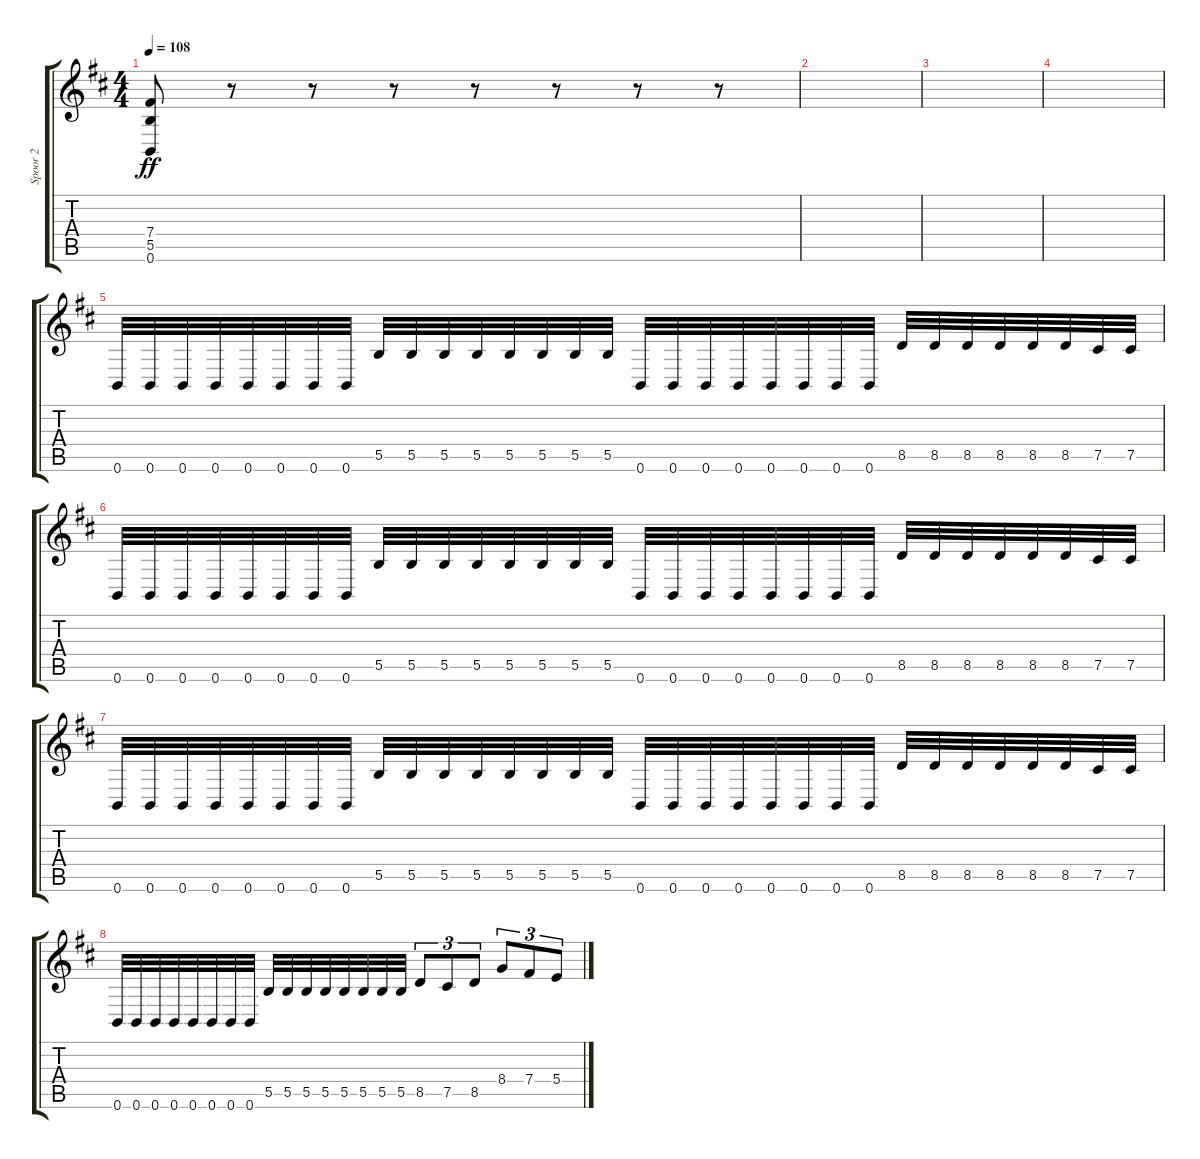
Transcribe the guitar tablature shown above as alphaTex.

\track ("Spoor 2" "Spoor 2") {instrument overdrivenguitar}
\staff {score tabs}
\tuning (Db4 Ab3 E3 B2 Gb2 B1) {hide}
\ts (4 4)
\tempo 108
\clef g2
\ks d
(7.4 5.5 0.6).8{dy ff} r.8 r.8 r.8 r.8 r.8 r.8 r.8 |
|
|
|
0.6.32 0.6.32 0.6.32 0.6.32 0.6.32 0.6.32 0.6.32 0.6.32 5.5.32 5.5.32 5.5.32 5.5.32 5.5.32 5.5.32 5.5.32 5.5.32 0.6.32 0.6.32 0.6.32 0.6.32 0.6.32 0.6.32 0.6.32 0.6.32 8.5.32 8.5.32 8.5.32 8.5.32 8.5.32 8.5.32 7.5.32 7.5.32 |
0.6.32 0.6.32 0.6.32 0.6.32 0.6.32 0.6.32 0.6.32 0.6.32 5.5.32 5.5.32 5.5.32 5.5.32 5.5.32 5.5.32 5.5.32 5.5.32 0.6.32 0.6.32 0.6.32 0.6.32 0.6.32 0.6.32 0.6.32 0.6.32 8.5.32 8.5.32 8.5.32 8.5.32 8.5.32 8.5.32 7.5.32 7.5.32 |
0.6.32 0.6.32 0.6.32 0.6.32 0.6.32 0.6.32 0.6.32 0.6.32 5.5.32 5.5.32 5.5.32 5.5.32 5.5.32 5.5.32 5.5.32 5.5.32 0.6.32 0.6.32 0.6.32 0.6.32 0.6.32 0.6.32 0.6.32 0.6.32 8.5.32 8.5.32 8.5.32 8.5.32 8.5.32 8.5.32 7.5.32 7.5.32 |
0.6.32 0.6.32 0.6.32 0.6.32 0.6.32 0.6.32 0.6.32 0.6.32 5.5.32 5.5.32 5.5.32 5.5.32 5.5.32 5.5.32 5.5.32 5.5.32 8.5.8{tu (3 2)} 7.5.8{tu (3 2)} 8.5.8{tu (3 2)} 8.4.8{tu (3 2)} 7.4.8{tu (3 2)} 5.4.8{tu (3 2)}
